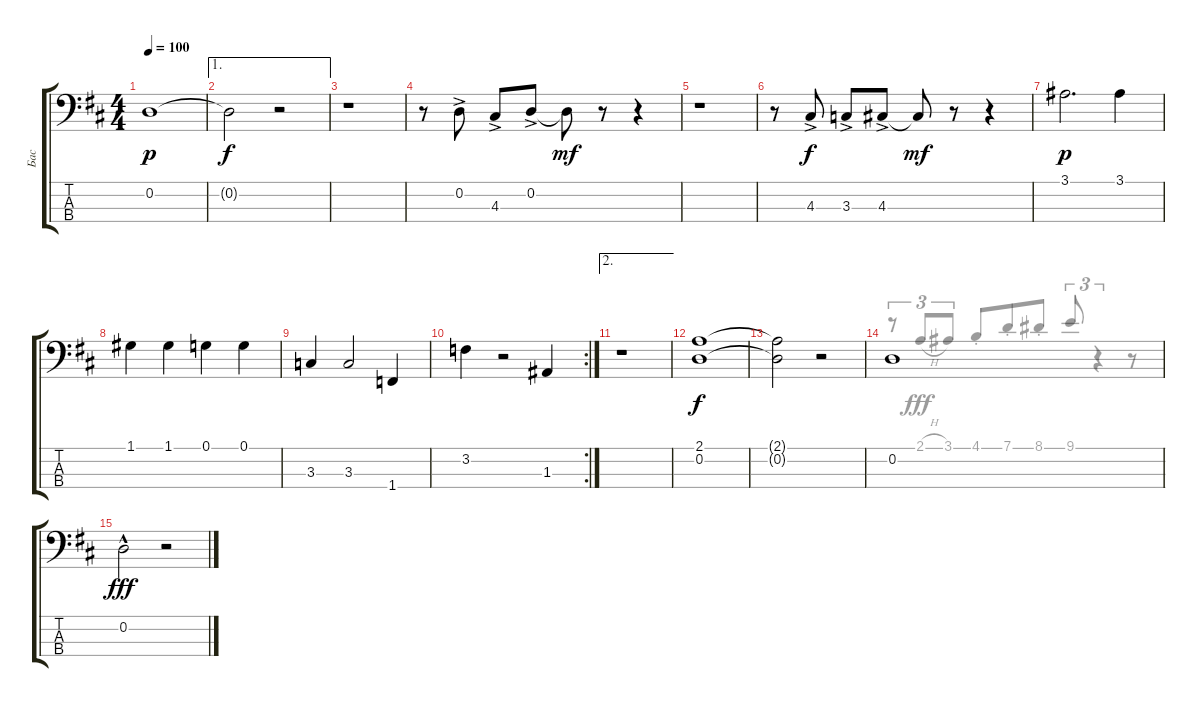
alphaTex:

\track ("Бас" "Бас") {instrument electricbassfinger}
\staff {score tabs}
\tuning (G2 D2 A1 E1) {hide}
\voice
\ts (4 4)
\tempo 100
\clef f4
\ks d
0.2.1{dy p} |
\ae 1
0.2{t}.2{dy f} r.2 |
r.1 |
r.8 0.2{ac}.8 4.3{ac}.8 0.2{ac}.8 0.2{t}.8{dy mf} r.8 r.4 |
r.1 |
r.8 4.3{ac}.8{dy f} 3.3{ac}.8 4.3{ac}.8 4.3{t}.8{dy mf} r.8 r.4 |
3.1.2{d dy p} 3.1.4 |
1.1.4 1.1.4 0.1.4 0.1.4 |
3.3.4 3.3.2 1.4.4 |
\rc 2
3.2.4 r.2 1.3.4 |
\ae 2
r.1 |
(2.1 0.2).1{dy f} |
(2.1{t} 0.2{t}).2 r.2 |
0.2.1 |
0.2{hac}.2{dy fff} r.2 |
\voice
\clef f4
\ottava regular
\simile none
\ks d
|
|
|
|
|
|
|
|
|
|
|
|
|
r.8{tu (3 2) beam Up} 2.1{h}.8{tu (3 2) beam Up} 3.1.8{tu (3 2) beam Up} 4.1{st}.8{beam Up} 7.1{st}.8{beam Up beam merge} 8.1{st}.8{beam Up beam split} 9.1.8{tu (3 2) beam Up} r.4{tu (3 2) beam Up} r.8 |
|
